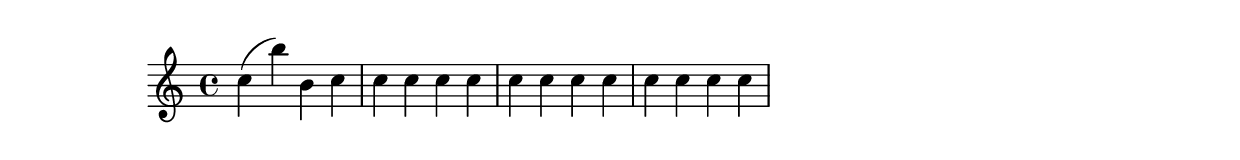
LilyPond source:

% test damping
\version "1.3.5";

\score{
	\notes\relative c'{

		c'()b' ~ b, c
		c c c c
		c c c c
		c c c c
	}
}
